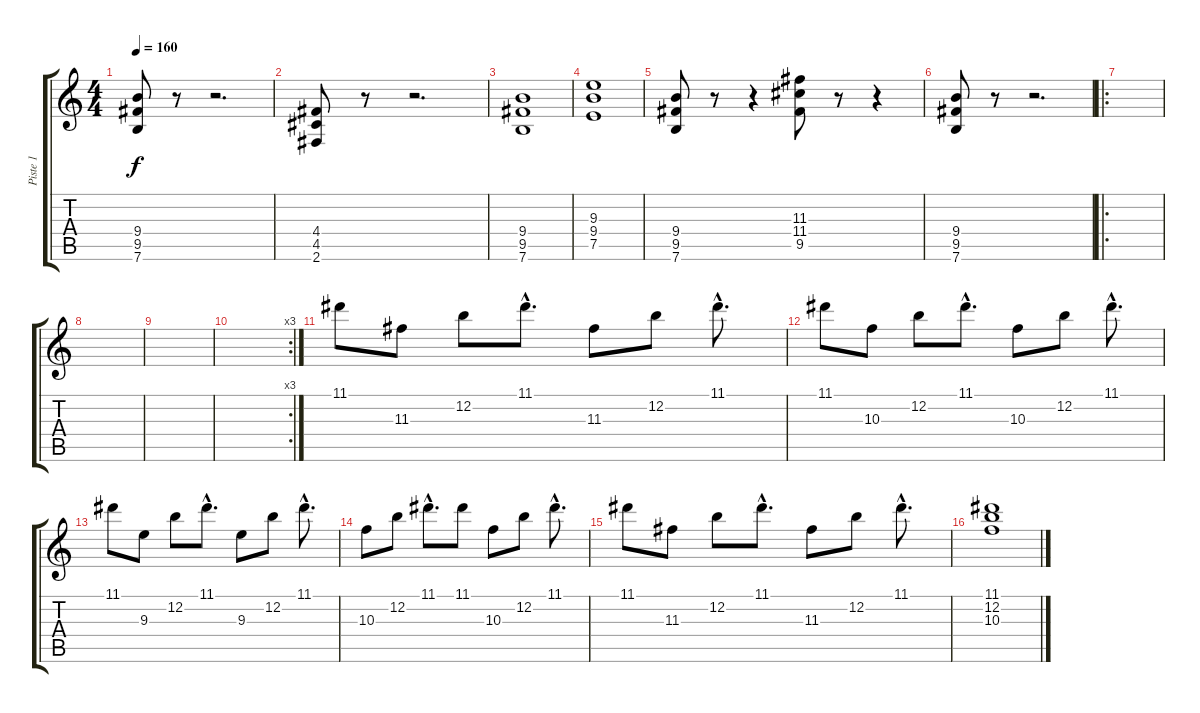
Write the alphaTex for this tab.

\track ("Piste 1" "Piste 1") {instrument distortionguitar}
\staff {score tabs}
\tuning (E4 B3 G3 D3 A2 E2) {hide}
\ts (4 4)
\tempo 160
\clef g2
\ks c
(9.4 9.5 7.6).8{dy f} r.8 r.2{d} |
(4.4 4.5 2.6).8 r.8 r.2{d} |
(9.4 9.5 7.6).1 |
(9.3 9.4 7.5).1 |
(9.4 9.5 7.6).8 r.8 r.4 (11.3 11.4 9.5).8 r.8 r.4 |
(9.4 9.5 7.6).8 r.8 r.2{d} |
\ro
|
|
|
\rc 3
|
11.1.8{instrument electricguitarjazz} 11.3.8 12.2.8 11.1{hac}.8{d} 11.3.8 12.2.8 11.1{hac}.8{d} |
11.1.8 10.3.8 12.2.8 11.1{hac}.8{d} 10.3.8 12.2.8 11.1{hac}.8{d} |
11.1.8 9.3.8 12.2.8 11.1{hac}.8{d} 9.3.8 12.2.8 11.1{hac}.8{d} |
10.3.8 12.2.8 11.1{hac}.8{d} 11.1.8 10.3.8 12.2.8 11.1{hac}.8{d} |
11.1.8 11.3.8 12.2.8 11.1{hac}.8{d} 11.3.8 12.2.8 11.1{hac}.8{d} |
(11.1 12.2 10.3).1
